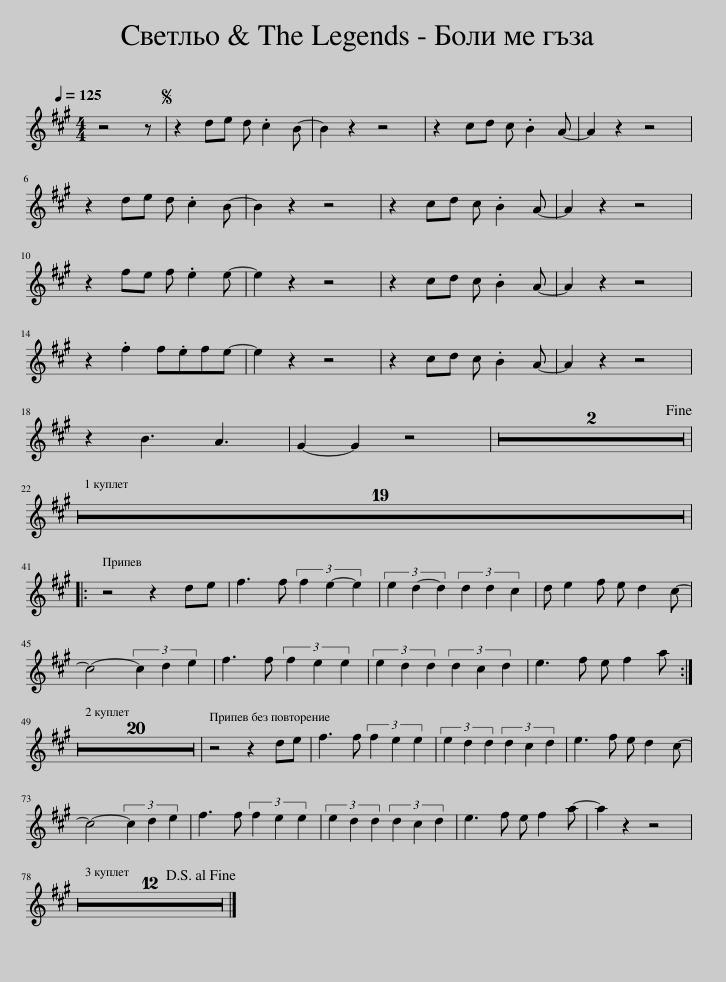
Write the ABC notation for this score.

X:1
L:1/8
Q:1/4=125
M:4/4
I:linebreak $
K:A
V:1 treble
V:1
 z4 z |S z2 de d .c2 B- | B2 z2 z4 | z2 cd c .B2 A- | A2 z2 z4 |$ %5
 z2 de d .c2 B- | B2 z2 z4 | z2 cd c .B2 A- | A2 z2 z4 |$ z2 fe f .e2 e- | %10
 e2 z2 z4 | z2 cd c .B2 A- | A2 z2 z4 |$ z2 .f2 f.efe- | e2 z2 z4 | %15
 z2 cd c .B2 A- | A2 z2 z4 |$ z2 B3 A3 | G2- G2 z4 | z8 | %20
 z8!fine! |$ z8 | z8 | z8 | z8 | %25
 z8 | z8 | z8 | z8 | z8 | %30
 z8 | z8 | z8 | z8 | z8 | %35
 z8 | z8 | z8 | z8 | z8 |:$ %40
 z4 z2 de | f3 f (3f2 e2- e2 | (3e2 d2- d2 (3d2 d2 c2 | d e2 f e d2 c- |$ c4- (3c2 d2 e2 | %45
 f3 f (3f2 e2 e2 | (3e2 d2 d2 (3d2 c2 d2 | e3 f e f2 a :|$ z8 | z8 | %50
 z8 | z8 | z8 | z8 | z8 | %55
 z8 | z8 | z8 | z8 | z8 | %60
 z8 | z8 | z8 | z8 | z8 | %65
 z8 | z8 | z8 | z4 z2 de | f3 f (3f2 e2 e2 | %70
 (3e2 d2 d2 (3d2 c2 d2 | e3 f e d2 c- |$ c4- (3c2 d2 e2 | f3 f (3f2 e2 e2 | (3e2 d2 d2 (3d2 c2 d2 | %75
 e3 f e f2 a- | a2 z2 z4 |$ z8 | z8 | z8 | %80
 z8 | z8 | z8 | z8 | z8 | %85
 z8 | z8 | z8 | z8!D.S.! |] %89
